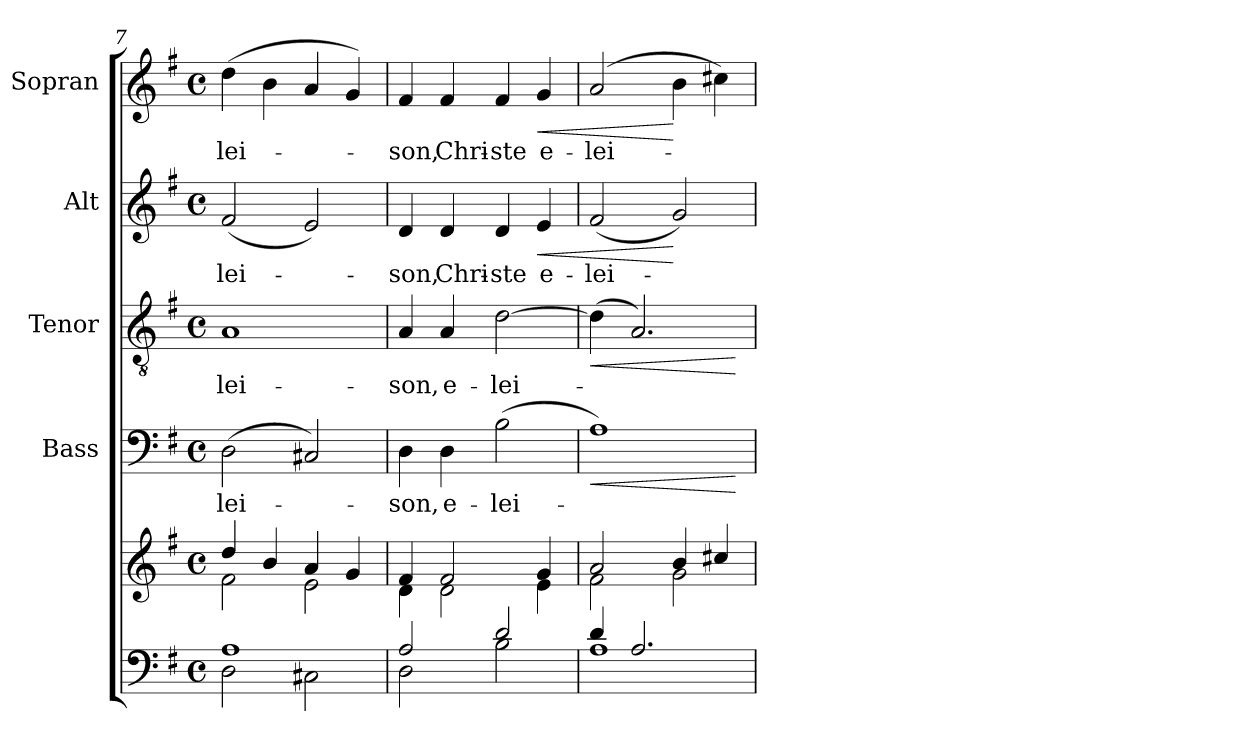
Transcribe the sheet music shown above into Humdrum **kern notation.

**kern	**kern	**kern	**text	**dynam	**kern	**text	**dynam	**kern	**text	**dynam	**kern	**text	**dynam
*part5	*part5	*part4	*part4	*part4	*part3	*part3	*part3	*part2	*part2	*part2	*part1	*part1	*part1
*staff6	*staff5	*staff4	*staff4	*staff4	*staff3	*staff3	*staff3	*staff2	*staff2	*staff2	*staff1	*staff1	*staff1
*	*	*I"Bass	*	*	*I"Tenor	*	*	*I"Alt	*	*	*I"Sopran	*	*
*	*	*I'B.	*	*	*I'T.	*	*	*I'A.	*	*	*I'S.	*	*
*clefF4	*clefG2	*clefF4	*	*	*clefGv2	*	*	*clefG2	*	*	*clefG2	*	*
*k[f#]	*k[f#]	*k[f#]	*	*	*k[f#]	*	*	*k[f#]	*	*	*k[f#]	*	*
*G:	*G:	*G:	*	*	*G:	*	*	*G:	*	*	*G:	*	*
*M4/4	*M4/4	*M4/4	*	*	*M4/4	*	*	*M4/4	*	*	*M4/4	*	*
*met(c)	*met(c)	*met(c)	*	*	*met(c)	*	*	*met(c)	*	*	*met(c)	*	*
=7	=7	=7	=7	=7	=7	=7	=7	=7	=7	=7	=7	=7	=7
*^	*^	*	*	*	*	*	*	*	*	*	*	*	*
!	!	!	!	!	!LO:LY:b	!	!	!LO:LY:b	!	!	!LO:LY:b	!	!	!LO:LY:b	!
1A	2D\	4dd/	2f#\	(>2D\	-lei-	.	1A	-lei-	.	(<2f#/	-lei-	.	(>4dd\	-lei-	.
.	.	4b/	.	.	.	.	.	.	.	.	.	.	4b\	.	.
.	2C#X\	4a/	2e\	2C#X/)	.	.	.	.	.	2e/)	.	.	4a/	.	.
.	.	4g/	.	.	.	.	.	.	.	.	.	.	4g/)	.	.
=8	=8	=8	=8	=8	=8	=8	=8	=8	=8	=8	=8	=8	=8	=8	=8
!	!	!	!	!	!LO:LY:b	!	!	!LO:LY:b	!	!	!LO:LY:b	!	!	!LO:LY:b	!
2A/	2D\	4f#/	4d\	4D\	-son,	.	4A/	-son,	.	4d/	-son,	.	4f#/	-son,	.
!	!	!	!	!	!LO:LY:b	!	!	!LO:LY:b	!	!	!LO:LY:b	!	!	!LO:LY:b	!
.	.	2f#/	2d\	4D\	e-	.	4A/	e-	.	4d/	Chri-	.	4f#/	Chri-	.
!	!	!	!	!	!LO:LY:b	!	!	!LO:LY:b	!	!	!LO:LY:b	!	!	!LO:LY:b	!
2d/	2B\	.	.	(>2B\	-lei-	.	[2d\	-lei-	.	4d/	-ste	.	4f#/	-ste	.
!	!	!	!	!	!	!	!	!	!	!	!LO:LY:b	!LO:HP:b	!	!LO:LY:b	!LO:HP:b
.	.	4g/	4e\	.	.	.	.	.	.	4e/	e-	<	4g/	e-	<
=9	=9	=9	=9	=9	=9	=9	=9	=9	=9	=9	=9	=9	=9	=9	=9
!	!	!	!	!	!	!LO:HP:b	!	!	!LO:HP:b	!	!LO:LY:b	!	!	!LO:LY:b	!
4d/	1A	2a/	2f#\	1A)	.	<	(>4d\]	.	<	(<2f#/	-lei-	.	(2a/	-lei-	.
2.A/	.	.	.	.	.	.	2.A/)	.	.	.	.	.	.	.	.
.	.	4b/	2g\	.	.	.	.	.	.	2g/)	.	[	4b\	.	[
.	.	4cc#X/	.	.	.	.	.	.	.	.	.	.	4cc#X\)	.	.
*v	*v	*	*	*	*	*	*	*	*	*	*	*	*	*	*
*	*v	*v	*	*	*	*	*	*	*	*	*	*	*	*
.	.	.	.	[	.	.	[	.	.	.	.	.	.
=	=	=	=	=	=	=	=	=	=	=	=	=	=
*-	*-	*-	*-	*-	*-	*-	*-	*-	*-	*-	*-	*-	*-
